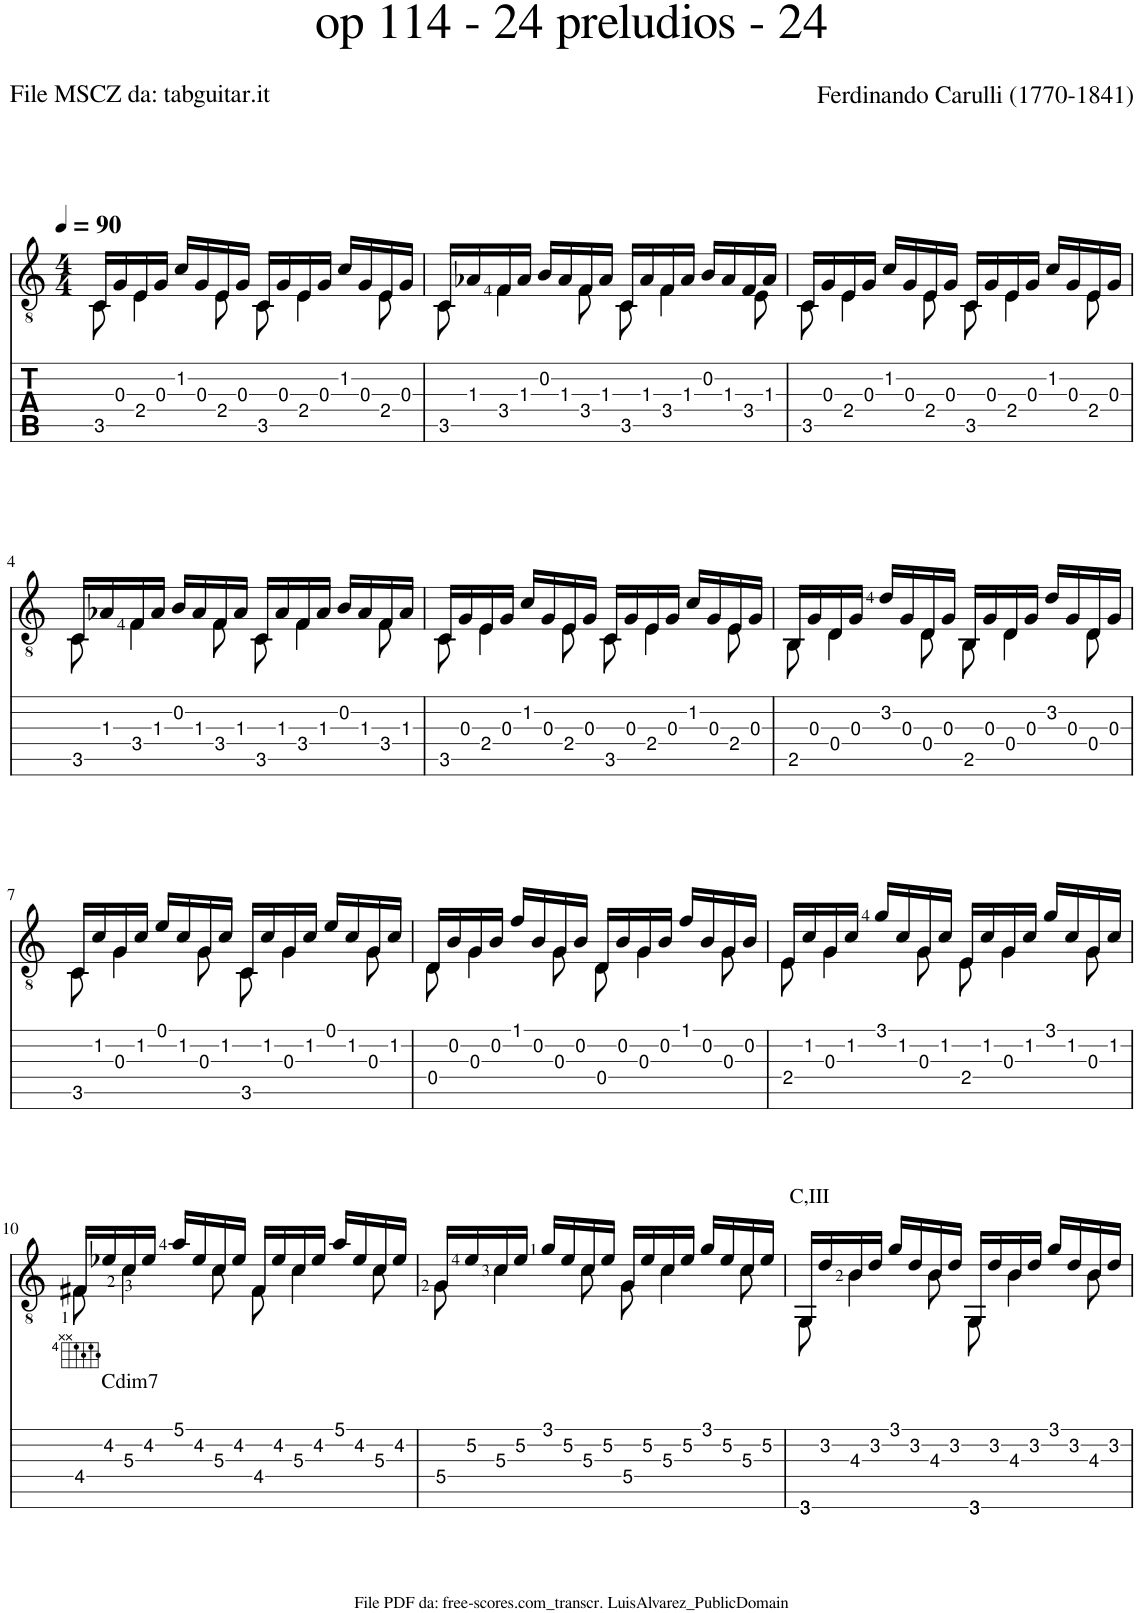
**kern	**kern
*part1	*part1
*staff2	*staff1
*I"Guitar	*
*I'Guit.	*
*stria6	*
*	*clefGv2
*k[]	*k[]
*M4/4	*M4/4
*MM90	*MM90
=1	=1
*^	*^
16CLL	8C	16C/LL	8C\
16GJ	.	16G/	.
16EL	4E	16E/	4E\
16GJJ	.	16G/JJ	.
16cLL	.	16c/LL	.
16GJ	.	16G/	.
16EL	8E	16E/	8E\
16GJJ	.	16G/JJ	.
16CLL	8C	16C/LL	8C\
16GJ	.	16G/	.
16EL	4E	16E/	4E\
16GJJ	.	16G/JJ	.
16cLL	.	16c/LL	.
16GJ	.	16G/	.
16EL	8E	16E/	8E\
16GJJ	.	16G/JJ	.
=2	=2	=2	=2
16CLL	8C	16C/LL	8C\
16A-J	.	16A-X/	.
16FL	4F	16F/	4F\
16A-JJ	.	16A-/JJ	.
16BLL	.	16B/LL	.
16A-J	.	16A-/	.
16FL	8F	16F/	8F\
16A-JJ	.	16A-/JJ	.
16CLL	8C	16C/LL	8C\
16A-J	.	16A-/	.
16FL	4F	16F/	4F\
16A-JJ	.	16A-/JJ	.
16BLL	.	16B/LL	.
16A-J	.	16A-/	.
16FL	8E	16F/	8E\
16A-JJ	.	16A-/JJ	.
=3	=3	=3	=3
16CLL	8C	16C/LL	8C\
16GJ	.	16G/	.
16EL	4E	16E/	4E\
16GJJ	.	16G/JJ	.
16cLL	.	16c/LL	.
16GJ	.	16G/	.
16EL	8E	16E/	8E\
16GJJ	.	16G/JJ	.
16CLL	8C	16C/LL	8C\
16GJ	.	16G/	.
16EL	4E	16E/	4E\
16GJJ	.	16G/JJ	.
16cLL	.	16c/LL	.
16GJ	.	16G/	.
16EL	8E	16E/	8E\
16GJJ	.	16G/JJ	.
!!LO:LB:g=z	!!
=4	=4	=4	=4
16CLL	8C	16C/LL	8C\
16A-XJ	.	16A-X/	.
16FL	4F	16F/	4F\
16A-JJ	.	16A-/JJ	.
16BLL	.	16B/LL	.
16A-J	.	16A-/	.
16FL	8F	16F/	8F\
16A-JJ	.	16A-/JJ	.
16CLL	8C	16C/LL	8C\
16A-J	.	16A-/	.
16FL	4F	16F/	4F\
16A-JJ	.	16A-/JJ	.
16BLL	.	16B/LL	.
16A-J	.	16A-/	.
16FL	8F	16F/	8F\
16A-JJ	.	16A-/JJ	.
=5	=5	=5	=5
16CLL	8C	16C/LL	8C\
16GJ	.	16G/	.
16EL	4E	16E/	4E\
16GJJ	.	16G/JJ	.
16cLL	.	16c/LL	.
16GJ	.	16G/	.
16EL	8E	16E/	8E\
16GJJ	.	16G/JJ	.
16CLL	8C	16C/LL	8C\
16GJ	.	16G/	.
16EL	4E	16E/	4E\
16GJJ	.	16G/JJ	.
16cLL	.	16c/LL	.
16GJ	.	16G/	.
16EL	8E	16E/	8E\
16GJJ	.	16G/JJ	.
=6	=6	=6	=6
16BBLL	8BB	16BB/LL	8BB\
16GJ	.	16G/	.
16DL	4D	16D/	4D\
16GJJ	.	16G/JJ	.
16dLL	.	16d/LL	.
16GJ	.	16G/	.
16DL	8D	16D/	8D\
16GJJ	.	16G/JJ	.
16BBLL	8BB	16BB/LL	8BB\
16GJ	.	16G/	.
16DL	4D	16D/	4D\
16GJJ	.	16G/JJ	.
16dLL	.	16d/LL	.
16GJ	.	16G/	.
16DL	8D	16D/	8D\
16GJJ	.	16G/JJ	.
!!LO:LB:g=z	!!
=7	=7	=7	=7
16CLL	8C	16C/LL	8C\
16cJ	.	16c/	.
16GL	4G	16G/	4G\
16cJJ	.	16c/JJ	.
16eLL	.	16e/LL	.
16cJ	.	16c/	.
16GL	8G	16G/	8G\
16cJJ	.	16c/JJ	.
16CLL	8C	16C/LL	8C\
16cJ	.	16c/	.
16GL	4G	16G/	4G\
16cJJ	.	16c/JJ	.
16eLL	.	16e/LL	.
16cJ	.	16c/	.
16GL	8G	16G/	8G\
16cJJ	.	16c/JJ	.
=8	=8	=8	=8
16DLL	8D	16D/LL	8D\
16BJ	.	16B/	.
16GL	4G	16G/	4G\
16BJJ	.	16B/JJ	.
16fLL	.	16f/LL	.
16BJ	.	16B/	.
16GL	8G	16G/	8G\
16BJJ	.	16B/JJ	.
16DLL	8D	16D/LL	8D\
16BJ	.	16B/	.
16GL	4G	16G/	4G\
16BJJ	.	16B/JJ	.
16fLL	.	16f/LL	.
16BJ	.	16B/	.
16GL	8G	16G/	8G\
16BJJ	.	16B/JJ	.
=9	=9	=9	=9
16ELL	8E	16E/LL	8E\
16cJ	.	16c/	.
16GL	4G	16G/	4G\
16cJJ	.	16c/JJ	.
16gLL	.	16g/LL	.
16cJ	.	16c/	.
16GL	8G	16G/	8G\
16cJJ	.	16c/JJ	.
16ELL	8E	16E/LL	8E\
16cJ	.	16c/	.
16GL	4G	16G/	4G\
16cJJ	.	16c/JJ	.
16gLL	.	16g/LL	.
16cJ	.	16c/	.
16GL	8G	16G/	8G\
16cJJ	.	16c/JJ	.
!!LO:LB:g=z	!!
=10	=10	=10	=10
16F#LL	8F#	16F#X/LL	8F#\
!LO:TX:a:t=Cdim7	!	!	!
16e-J	.	16e-X/	.
16cL	4c	16c/	4c\
16e-JJ	.	16e-/JJ	.
16aLL	.	16a/LL	.
16e-J	.	16e-/	.
16cL	8c	16c/	8c\
16e-JJ	.	16e-/JJ	.
16F#LL	8F#	16F#/LL	8F#\
16e-J	.	16e-/	.
16cL	4c	16c/	4c\
16e-JJ	.	16e-/JJ	.
16aLL	.	16a/LL	.
16e-J	.	16e-/	.
16cL	8c	16c/	8c\
16e-JJ	.	16e-/JJ	.
=11	=11	=11	=11
16GLL	8G	16G/LL	8G\
16eJ	.	16e/	.
16cL	4c	16c/	4c\
16eJJ	.	16e/JJ	.
16gLL	.	16g/LL	.
16eJ	.	16e/	.
16cL	8c	16c/	8c\
16eJJ	.	16e/JJ	.
16GLL	8G	16G/LL	8G\
16eJ	.	16e/	.
16cL	4c	16c/	4c\
16eJJ	.	16e/JJ	.
16gLL	.	16g/LL	.
16eJ	.	16e/	.
16cL	8c	16c/	8c\
16eJJ	.	16e/JJ	.
=12	=12	=12	=12
!	!	!LO:TX:a:t=C,III	!
16GGLL	8GG	16GG/LL	8GG\
16dJ	.	16d/	.
16BL	4B	16B/	4B\
16dJJ	.	16d/JJ	.
16gLL	.	16g/LL	.
16dJ	.	16d/	.
16BL	8B	16B/	8B\
16dJJ	.	16d/JJ	.
16GGLL	8GG	16GG/LL	8GG\
16dJ	.	16d/	.
16BL	4B	16B/	4B\
16dJJ	.	16d/JJ	.
16gLL	.	16g/LL	.
16dJ	.	16d/	.
16BL	8B	16B/	8B\
16dJJ	.	16d/JJ	.
*v	*v	*	*
*	*v	*v
=	=
*-	*-
